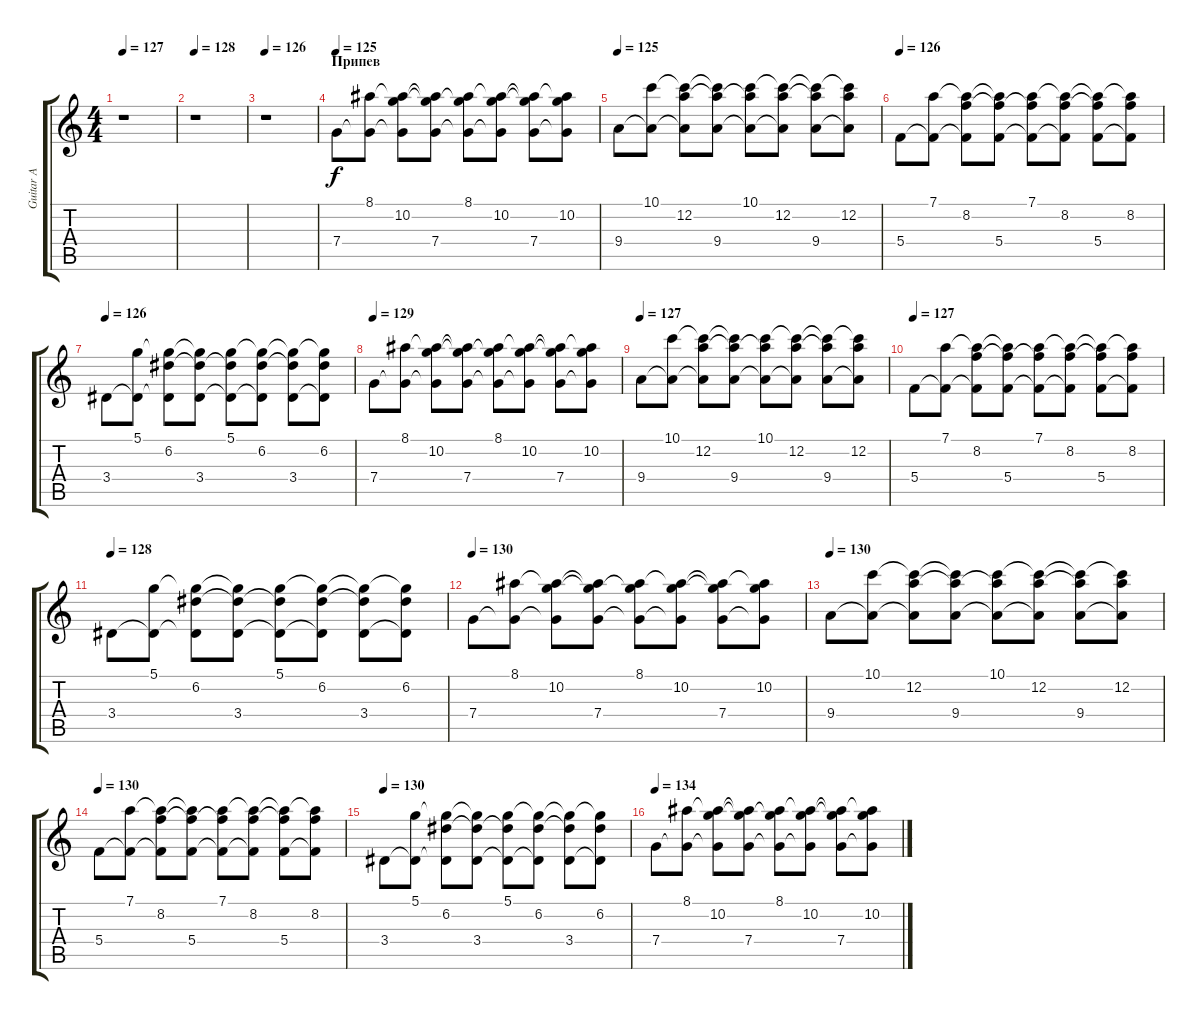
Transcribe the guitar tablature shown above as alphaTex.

\track ("Guitar A" "Guitar A") {instrument acousticguitarsteel}
\staff {score tabs}
\tuning (D4 A3 F3 C3 G2 D2) {hide}
\ts (4 4)
\tempo 127
\clef g2
\ks c
r.1{dy f} |
\tempo 128
r.1 |
\tempo 126
r.1 |
\section ("" "Припев")
\tempo 125
7.4.8 (8.1 7.4{t}).8 (8.1{t} 10.2 7.4{t}).8 (8.1{t} 10.2{t} 7.4).8 (8.1 10.2{t} 7.4{t}).8 (8.1{t} 10.2 7.4{t}).8 (8.1{t} 10.2{t} 7.4).8 (8.1{t} 10.2 7.4{t}).8 |
\tempo 125
9.4.8 (10.1 9.4{t}).8 (10.1{t} 12.2 9.4{t}).8 (10.1{t} 12.2{t} 9.4).8 (10.1 12.2{t} 9.4{t}).8 (10.1{t} 12.2 9.4{t}).8 (10.1{t} 12.2{t} 9.4).8 (10.1{t} 12.2 9.4{t}).8 |
\tempo 126
5.4.8 (7.1 5.4{t}).8 (7.1{t} 8.2 5.4{t}).8 (7.1{t} 8.2{t} 5.4).8 (7.1 8.2{t} 5.4{t}).8 (7.1{t} 8.2 5.4{t}).8 (7.1{t} 8.2{t} 5.4).8 (7.1{t} 8.2 5.4{t}).8 |
\tempo 126
3.4.8 (5.1 3.4{t}).8 (5.1{t} 6.2 3.4{t}).8 (5.1{t} 6.2{t} 3.4).8 (5.1 6.2{t} 3.4{t}).8 (5.1{t} 6.2 3.4{t}).8 (5.1{t} 6.2{t} 3.4).8 (5.1{t} 6.2 3.4{t}).8 |
\tempo 129
7.4.8 (8.1 7.4{t}).8 (8.1{t} 10.2 7.4{t}).8 (8.1{t} 10.2{t} 7.4).8 (8.1 10.2{t} 7.4{t}).8 (8.1{t} 10.2 7.4{t}).8 (8.1{t} 10.2{t} 7.4).8 (8.1{t} 10.2 7.4{t}).8 |
\tempo 127
9.4.8 (10.1 9.4{t}).8 (10.1{t} 12.2 9.4{t}).8 (10.1{t} 12.2{t} 9.4).8 (10.1 12.2{t} 9.4{t}).8 (10.1{t} 12.2 9.4{t}).8 (10.1{t} 12.2{t} 9.4).8 (10.1{t} 12.2 9.4{t}).8 |
\tempo 127
5.4.8 (7.1 5.4{t}).8 (7.1{t} 8.2 5.4{t}).8 (7.1{t} 8.2{t} 5.4).8 (7.1 8.2{t} 5.4{t}).8 (7.1{t} 8.2 5.4{t}).8 (7.1{t} 8.2{t} 5.4).8 (7.1{t} 8.2 5.4{t}).8 |
\tempo 128
3.4.8 (5.1 3.4{t}).8 (5.1{t} 6.2 3.4{t}).8 (5.1{t} 6.2{t} 3.4).8 (5.1 6.2{t} 3.4{t}).8 (5.1{t} 6.2 3.4{t}).8 (5.1{t} 6.2{t} 3.4).8 (5.1{t} 6.2 3.4{t}).8 |
\tempo 130
7.4.8 (8.1 7.4{t}).8 (8.1{t} 10.2 7.4{t}).8 (8.1{t} 10.2{t} 7.4).8 (8.1 10.2{t} 7.4{t}).8 (8.1{t} 10.2 7.4{t}).8 (8.1{t} 10.2{t} 7.4).8 (8.1{t} 10.2 7.4{t}).8 |
\tempo 130
9.4.8 (10.1 9.4{t}).8 (10.1{t} 12.2 9.4{t}).8 (10.1{t} 12.2{t} 9.4).8 (10.1 12.2{t} 9.4{t}).8 (10.1{t} 12.2 9.4{t}).8 (10.1{t} 12.2{t} 9.4).8 (10.1{t} 12.2 9.4{t}).8 |
\tempo 130
5.4.8 (7.1 5.4{t}).8 (7.1{t} 8.2 5.4{t}).8 (7.1{t} 8.2{t} 5.4).8 (7.1 8.2{t} 5.4{t}).8 (7.1{t} 8.2 5.4{t}).8 (7.1{t} 8.2{t} 5.4).8 (7.1{t} 8.2 5.4{t}).8 |
\tempo 130
3.4.8 (5.1 3.4{t}).8 (5.1{t} 6.2 3.4{t}).8 (5.1{t} 6.2{t} 3.4).8 (5.1 6.2{t} 3.4{t}).8 (5.1{t} 6.2 3.4{t}).8 (5.1{t} 6.2{t} 3.4).8 (5.1{t} 6.2 3.4{t}).8 |
\tempo 134
7.4.8 (8.1 7.4{t}).8 (8.1{t} 10.2 7.4{t}).8 (8.1{t} 10.2{t} 7.4).8 (8.1 10.2{t} 7.4{t}).8 (8.1{t} 10.2 7.4{t}).8 (8.1{t} 10.2{t} 7.4).8 (8.1{t} 10.2 7.4{t}).8
